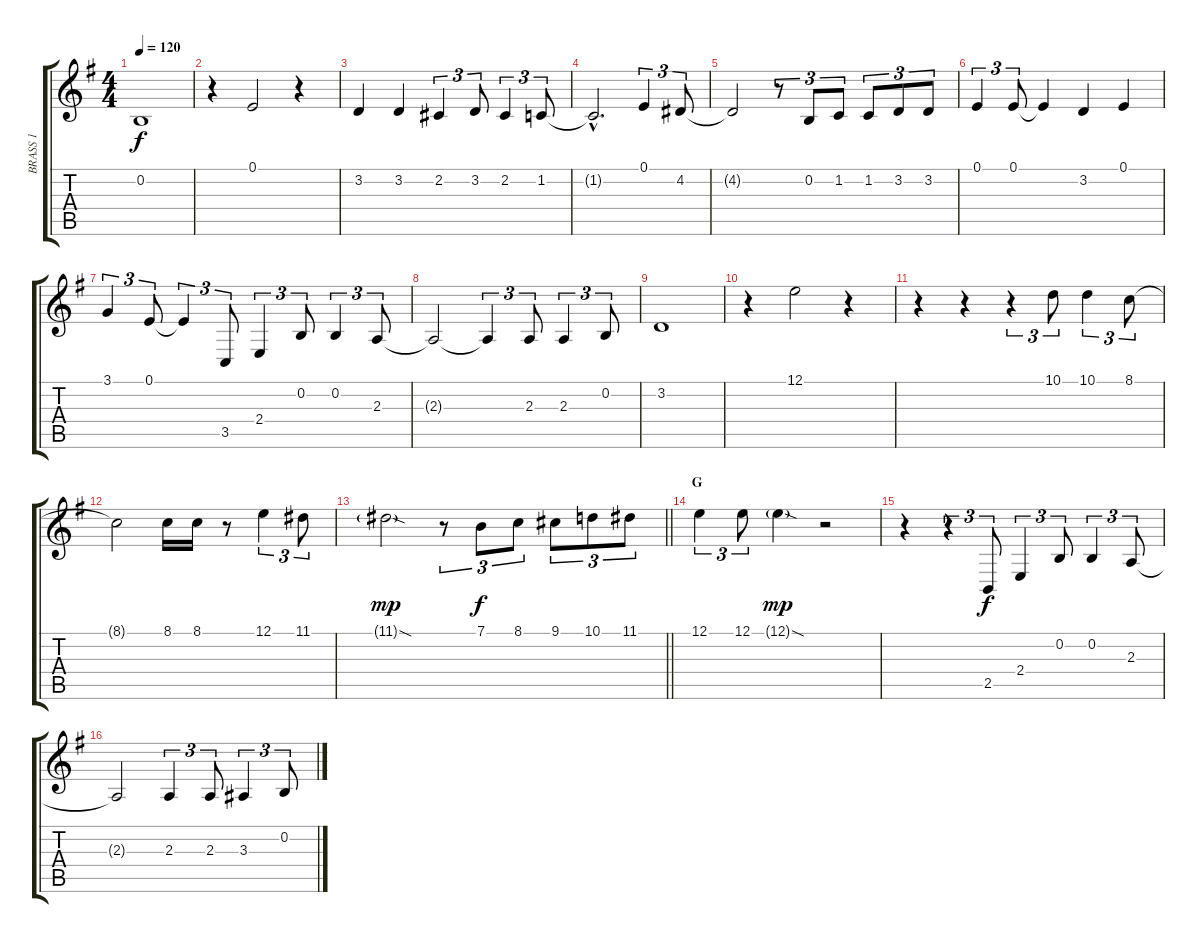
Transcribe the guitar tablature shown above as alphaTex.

\track ("BRASS 1" "BRASS 1") {instrument brasssection}
\staff {score tabs}
\tuning (E4 B3 G3 D3 A2 E2) {hide}
\ts (4 4)
\tempo 120
\clef g2
\ks eminor
0.2{t}.1{dy f} |
r.4 0.1.2 r.4 |
3.2.4 3.2.4 2.2.4{tu (3 2)} 3.2.8{tu (3 2)} 2.2.4{tu (3 2)} 1.2.8{tu (3 2)} |
1.2{hac t}.2{d} 0.1.4{tu (3 2)} 4.2.8{tu (3 2)} |
4.2{t}.2 r.8{tu (3 2)} 0.2.8{tu (3 2)} 1.2.8{tu (3 2)} 1.2.8{tu (3 2)} 3.2.8{tu (3 2)} 3.2.8{tu (3 2)} |
0.1.4{tu (3 2)} 0.1.8{tu (3 2)} 0.1{t}.4 3.2.4 0.1.4 |
3.1.4{tu (3 2)} 0.1.8{tu (3 2)} 0.1{t}.4{tu (3 2)} 3.5.8{tu (3 2)} 2.4.4{tu (3 2)} 0.2.8{tu (3 2)} 0.2.4{tu (3 2)} 2.3.8{tu (3 2)} |
2.3{t}.2 2.3{t}.4{tu (3 2)} 2.3.8{tu (3 2)} 2.3.4{tu (3 2)} 0.2.8{tu (3 2)} |
3.2.1 |
r.4 12.1.2 r.4 |
r.4 r.4 r.4{tu (3 2)} 10.1.8{tu (3 2)} 10.1.4{tu (3 2)} 8.1.8{tu (3 2)} |
8.1{t}.2 8.1.16 8.1.16 r.8 12.1.4{tu (3 2)} 11.1.8{tu (3 2)} |
\barLineRight lightlight
11.1{sod g}.2{dy mp} r.8{tu (3 2)} 7.1.8{tu (3 2) dy f} 8.1.8{tu (3 2)} 9.1.8{tu (3 2)} 10.1.8{tu (3 2)} 11.1.8{tu (3 2)} |
\section ("" "G")
12.1.4{tu (3 2)} 12.1.8{tu (3 2)} 12.1{sod g}.4{dy mp} r.2 |
r.4 r.4{tu (3 2)} 2.5.8{tu (3 2) dy f} 2.4.4{tu (3 2)} 0.2.8{tu (3 2)} 0.2.4{tu (3 2)} 2.3.8{tu (3 2)} |
2.3{t}.2 2.3.4{tu (3 2)} 2.3.8{tu (3 2)} 3.3.4{tu (3 2)} 0.2.8{tu (3 2)}
